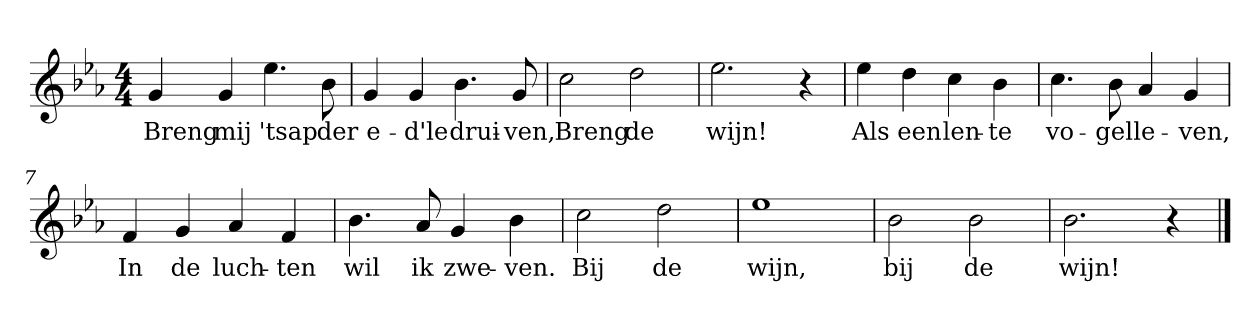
**kern	**text
*part1	*part1
*staff1	*staff1
*clefG2	*
*k[b-e-a-]	*
*E-:	*
*M4/4	*
*MM120	*
=1	=1
4g	Breng
4g	mij
4.ee-	'tsap
8b-	der
=2	=2
4g	e-
4g	-d'le
4.b-	drui-
8g	-ven,
=3	=3
2cc	Breng
2dd	de
=4	=4
2.ee-	wijn!
4r	.
=5	=5
4ee-	Als
4dd	een
4cc	len-
4b-	-te
=6	=6
4.cc	vo-
8b-	-gel
4a-	le-
4g	-ven,
=7	=7
4f	In
4g	de
4a-	luch-
4f	-ten
=8	=8
4.b-	wil
8a-	ik
4g	zwe-
4b-	-ven.
=9	=9
2cc	Bij
2dd	de
=10	=10
1ee-	wijn,
=11	=11
2b-	bij
2b-	de
=12	=12
2.b-	wijn!
4r	.
==	==
*-	*-
